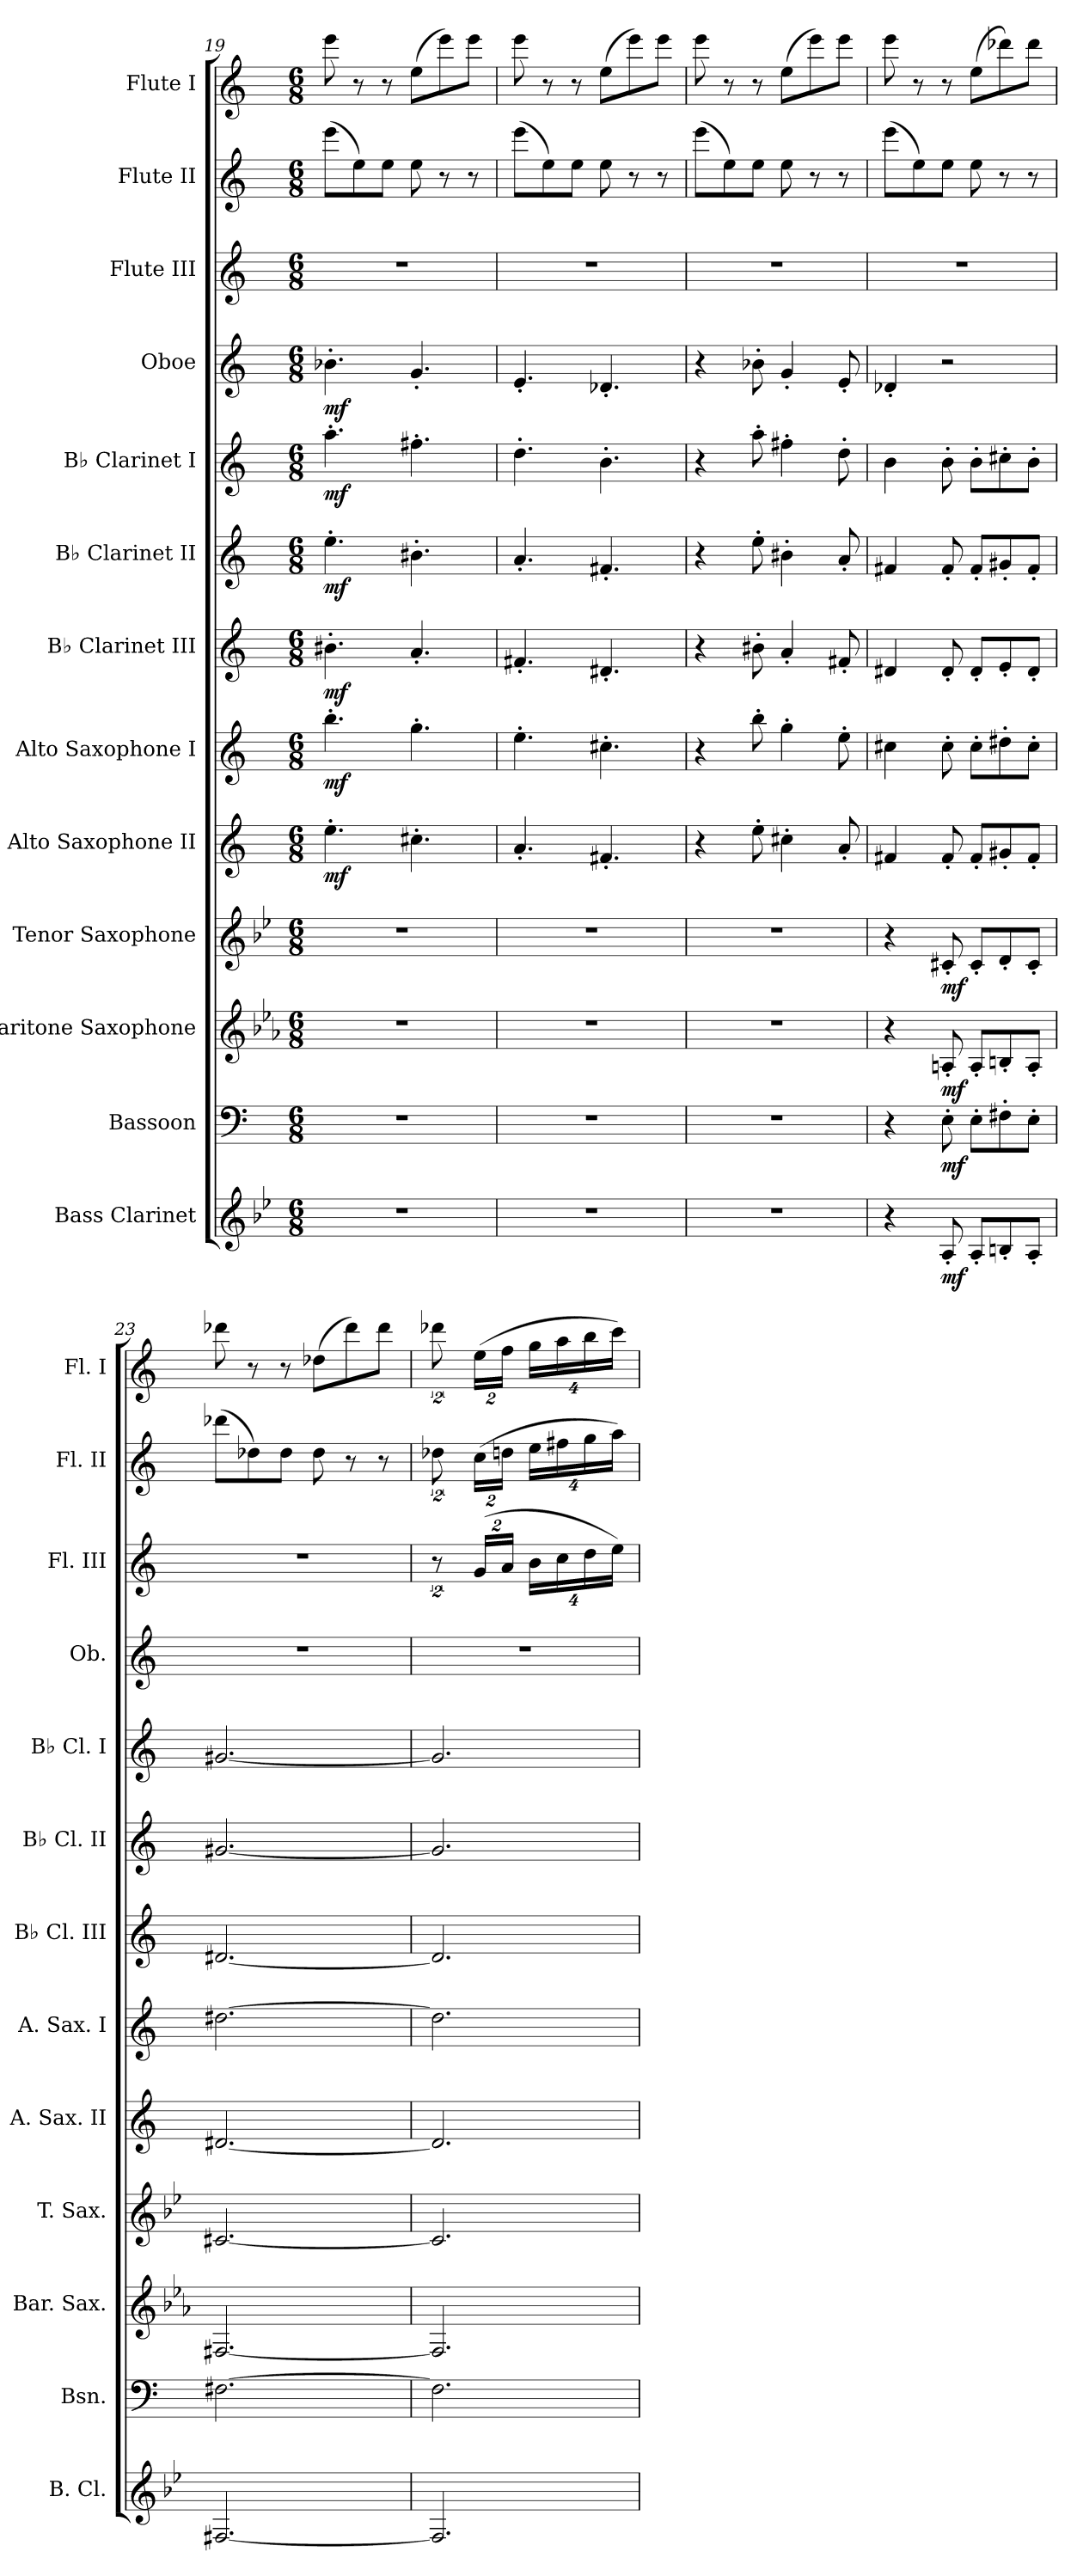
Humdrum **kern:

**kern	**dynam	**kern	**dynam	**kern	**dynam	**kern	**dynam	**kern	**dynam	**kern	**dynam	**kern	**dynam	**kern	**dynam	**kern	**dynam	**kern	**dynam	**kern	**kern	**kern
*part13	*part13	*part12	*part12	*part11	*part11	*part10	*part10	*part9	*part9	*part8	*part8	*part7	*part7	*part6	*part6	*part5	*part5	*part4	*part4	*part3	*part2	*part1
*staff13	*staff13	*staff12	*staff12	*staff11	*staff11	*staff10	*staff10	*staff9	*staff9	*staff8	*staff8	*staff7	*staff7	*staff6	*staff6	*staff5	*staff5	*staff4	*staff4	*staff3	*staff2	*staff1
*I"Bass Clarinet	*	*I"Bassoon	*	*I"Baritone Saxophone	*	*I"Tenor Saxophone	*	*I"Alto Saxophone II	*	*I"Alto Saxophone I	*	*I"B♭ Clarinet III	*	*I"B♭ Clarinet II	*	*I"B♭ Clarinet I	*	*I"Oboe	*	*I"Flute III	*I"Flute II	*I"Flute I
*I'B. Cl.	*	*I'Bsn.	*	*I'Bar. Sax.	*	*I'T. Sax.	*	*I'A. Sax. II	*	*I'A. Sax. I	*	*I'B♭ Cl. III	*	*I'B♭ Cl. II	*	*I'B♭ Cl. I	*	*I'Ob.	*	*I'Fl. III	*I'Fl. II	*I'Fl. I
*clefG2	*	*clefF4	*	*clefG2	*	*clefG2	*	*clefG2	*	*clefG2	*	*clefG2	*	*clefG2	*	*clefG2	*	*clefG2	*	*clefG2	*clefG2	*clefG2
*ITrd8c14	*	*	*	*ITrd12c21	*	*ITrd8c14	*	*ITrd5c9	*	*ITrd5c9	*	*ITrd1c2	*	*ITrd1c2	*	*ITrd1c2	*	*	*	*	*	*
*k[b-e-]	*	*k[]	*	*k[b-e-a-]	*	*k[b-e-]	*	*k[b-e-a-]	*	*k[b-e-a-]	*	*k[b-e-]	*	*k[b-e-]	*	*k[b-e-]	*	*k[]	*	*k[]	*k[]	*k[]
*M6/8	*	*M6/8	*	*M6/8	*	*M6/8	*	*M6/8	*	*M6/8	*	*M6/8	*	*M6/8	*	*M6/8	*	*M6/8	*	*M6/8	*M6/8	*M6/8
=19	=19	=19	=19	=19	=19	=19	=19	=19	=19	=19	=19	=19	=19	=19	=19	=19	=19	=19	=19	=19	=19	=19
!	!	!	!	!	!	!	!	!	!LO:DY:b	!	!LO:DY:b	!	!LO:DY:b	!	!LO:DY:b	!	!LO:DY:b	!	!LO:DY:b	!	!	!
2.r	.	2.r	.	2.r	.	2.r	.	4.g'\	mf	4.dd'\	mf	4.a#X'\	mf	4.dd'\	mf	4.gg'\	mf	4.b-X'\	mf	2.r	(>8eee\L	8eee\
.	.	.	.	.	.	.	.	.	.	.	.	.	.	.	.	.	.	.	.	.	8ee\)	8r
.	.	.	.	.	.	.	.	.	.	.	.	.	.	.	.	.	.	.	.	.	8ee\J	8r
.	.	.	.	.	.	.	.	4.en'\	.	4.b-'\	.	4.g'/	.	4.a#X'\	.	4.een'\	.	4.g'/	.	.	8ee\	(>8ee\L
.	.	.	.	.	.	.	.	.	.	.	.	.	.	.	.	.	.	.	.	.	8r	8eee\)
.	.	.	.	.	.	.	.	.	.	.	.	.	.	.	.	.	.	.	.	.	8r	8eee\J
=20	=20	=20	=20	=20	=20	=20	=20	=20	=20	=20	=20	=20	=20	=20	=20	=20	=20	=20	=20	=20	=20	=20
2.r	.	2.r	.	2.r	.	2.r	.	4.c'/	.	4.g'\	.	4.en'/	.	4.g'/	.	4.cc'\	.	4.e'/	.	2.r	(>8eee\L	8eee\
.	.	.	.	.	.	.	.	.	.	.	.	.	.	.	.	.	.	.	.	.	8ee\)	8r
.	.	.	.	.	.	.	.	.	.	.	.	.	.	.	.	.	.	.	.	.	8ee\J	8r
.	.	.	.	.	.	.	.	4.An'/	.	4.en'\	.	4.c#X'/	.	4.en'/	.	4.a'\	.	4.d-X'/	.	.	8ee\	(>8ee\L
.	.	.	.	.	.	.	.	.	.	.	.	.	.	.	.	.	.	.	.	.	8r	8eee\)
.	.	.	.	.	.	.	.	.	.	.	.	.	.	.	.	.	.	.	.	.	8r	8eee\J
=21	=21	=21	=21	=21	=21	=21	=21	=21	=21	=21	=21	=21	=21	=21	=21	=21	=21	=21	=21	=21	=21	=21
2.r	.	2.r	.	2.r	.	2.r	.	4r	.	4r	.	4r	.	4r	.	4r	.	4r	.	2.r	(>8eee\L	8eee\
.	.	.	.	.	.	.	.	.	.	.	.	.	.	.	.	.	.	.	.	.	8ee\)	8r
.	.	.	.	.	.	.	.	8g'\	.	8dd'\	.	8a#X'\	.	8dd'\	.	8gg'\	.	8b-X'\	.	.	8ee\J	8r
.	.	.	.	.	.	.	.	4en'\	.	4b-'\	.	4g'/	.	4a#X'\	.	4een'\	.	4g'/	.	.	8ee\	(>8ee\L
.	.	.	.	.	.	.	.	.	.	.	.	.	.	.	.	.	.	.	.	.	8r	8eee\)
.	.	.	.	.	.	.	.	8c'/	.	8g'\	.	8en'/	.	8g'/	.	8cc'\	.	8e'/	.	.	8r	8eee\J
=22	=22	=22	=22	=22	=22	=22	=22	=22	=22	=22	=22	=22	=22	=22	=22	=22	=22	=22	=22	=22	=22	=22
4r	.	4r	.	4r	.	4r	.	4An/	.	4en\	.	4c#X/	.	4en/	.	4a\	.	4d-X'/	.	2.r	(>8eee\L	8eee\
.	.	.	.	.	.	.	.	.	.	.	.	.	.	.	.	.	.	.	.	.	8ee\)	8r
!	!LO:DY:b	!	!LO:DY:b	!	!LO:DY:b	!	!LO:DY:b	!	!	!	!	!	!	!	!	!	!	!	!	!	!	!
8AA'/	mf	8E'\	mf	8AAn'/	mf	8C#X'/	mf	8A'/	.	8e'\	.	8c#'/	.	8e'/	.	8a'\	.	2r	.	.	8ee\J	8r
8AA'/L	.	8E'\L	.	8AA'/L	.	8C#'/L	.	8A'/L	.	8e'\L	.	8c#'/L	.	8e'/L	.	8a'\L	.	.	.	.	8ee\	(>8ee\L
8BBn'/	.	8F#X'\	.	8BBn'/	.	8D'/	.	8Bn'/	.	8f#X'\	.	8d'/	.	8f#X'/	.	8bn'\	.	.	.	.	8r	8ddd-X\)
8AA'/J	.	8E'\J	.	8AA'/J	.	8C#'/J	.	8A'/J	.	8e'\J	.	8c#'/J	.	8e'/J	.	8a'\J	.	.	.	.	8r	8ddd-\J
=23	=23	=23	=23	=23	=23	=23	=23	=23	=23	=23	=23	=23	=23	=23	=23	=23	=23	=23	=23	=23	=23	=23
[2.FF#X/	.	[2.F#X\	.	[2.FF#X/	.	[2.C#X/	.	[2.F#X/	.	[2.f#X\	.	[2.c#X/	.	[2.f#X/	.	[2.f#X/	.	2.r	.	2.r	(>8ddd-X\L	8ddd-X\
.	.	.	.	.	.	.	.	.	.	.	.	.	.	.	.	.	.	.	.	.	8dd-X\)	8r
.	.	.	.	.	.	.	.	.	.	.	.	.	.	.	.	.	.	.	.	.	8dd-\J	8r
.	.	.	.	.	.	.	.	.	.	.	.	.	.	.	.	.	.	.	.	.	8dd-\	(>8dd-X\L
.	.	.	.	.	.	.	.	.	.	.	.	.	.	.	.	.	.	.	.	.	8r	8ddd-\)
.	.	.	.	.	.	.	.	.	.	.	.	.	.	.	.	.	.	.	.	.	8r	8ddd-\J
=24	=24	=24	=24	=24	=24	=24	=24	=24	=24	=24	=24	=24	=24	=24	=24	=24	=24	=24	=24	=24	=24	=24
2.FF#/]	.	2.F#\]	.	2.FF#/]	.	2.C#/]	.	2.F#/]	.	2.f#\]	.	2.c#/]	.	2.f#/]	.	2.f#/]	.	2.r	.	16%3r	16%3dd-X\	16%3ddd-X\
.	.	.	.	.	.	.	.	.	.	.	.	.	.	.	.	.	.	.	.	(>32%3g/L	(>32%3cc\L	(>32%3ee\L
.	.	.	.	.	.	.	.	.	.	.	.	.	.	.	.	.	.	.	.	32%3a/J	32%3ddn\J	32%3ff\J
*	*	*	*	*	*	*	*	*	*	*	*	*	*	*	*	*	*	*	*	*Xbrackettup	*Xbrackettup	*Xbrackettup
.	.	.	.	.	.	.	.	.	.	.	.	.	.	.	.	.	.	.	.	32%3b\L	32%3ee\L	32%3gg\L
.	.	.	.	.	.	.	.	.	.	.	.	.	.	.	.	.	.	.	.	32%3cc\	32%3ff#X\	32%3aa\
.	.	.	.	.	.	.	.	.	.	.	.	.	.	.	.	.	.	.	.	32%3dd\	32%3gg\	32%3bb\
.	.	.	.	.	.	.	.	.	.	.	.	.	.	.	.	.	.	.	.	32%3ee\J)	32%3aa\J)	32%3ccc\J)
=	=	=	=	=	=	=	=	=	=	=	=	=	=	=	=	=	=	=	=	=	=	=
*-	*-	*-	*-	*-	*-	*-	*-	*-	*-	*-	*-	*-	*-	*-	*-	*-	*-	*-	*-	*-	*-	*-
